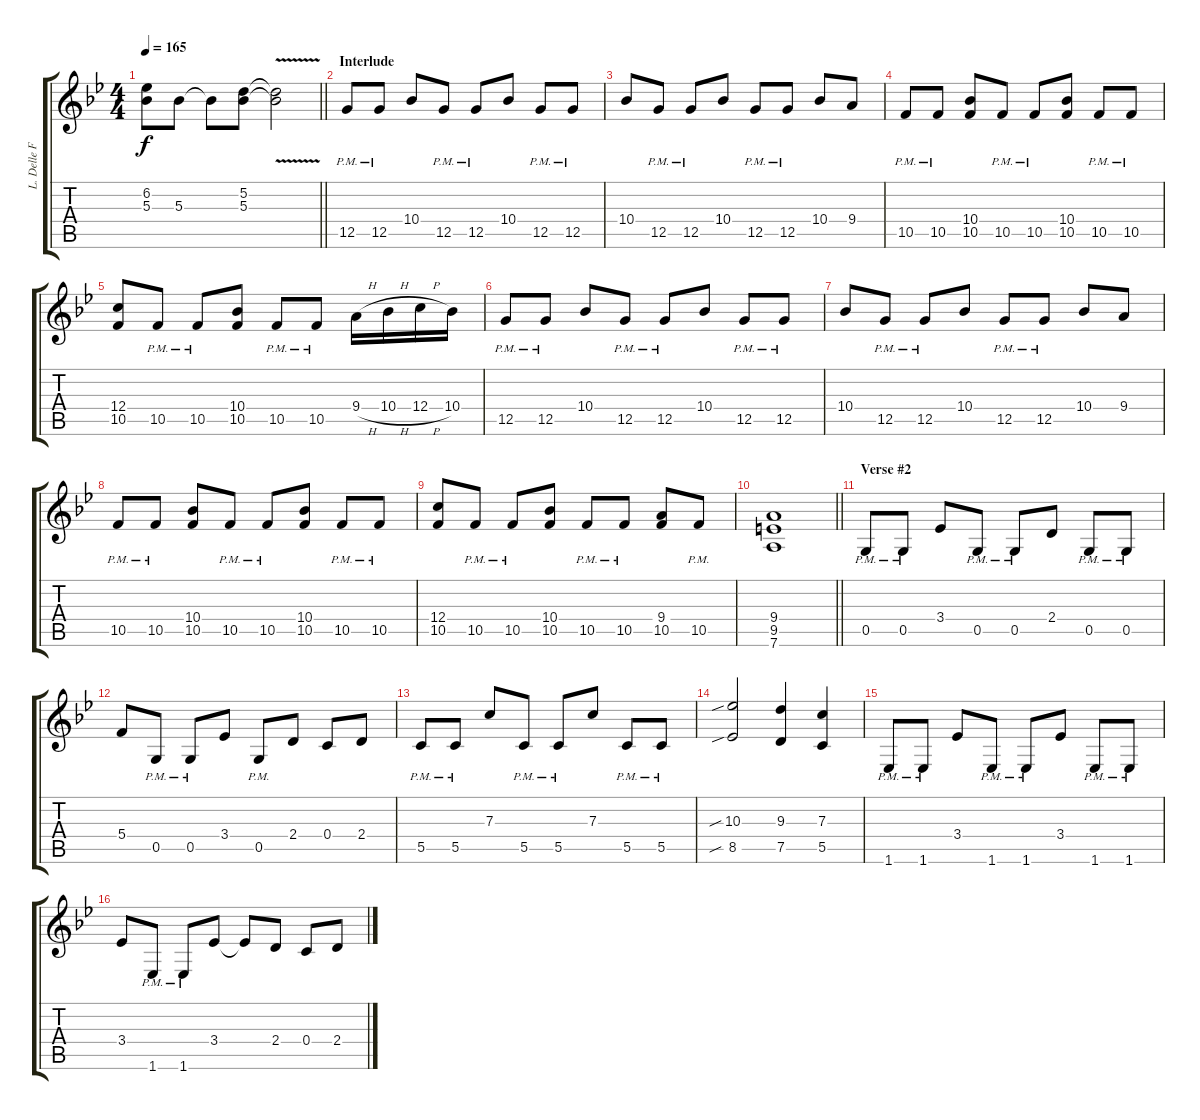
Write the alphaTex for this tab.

\track ("L. Delle Fave (Dist. Guitar R)" "L. Delle F") {instrument overdrivenguitar}
\staff {score tabs}
\tuning (D4 A3 F3 C3 G2 D2) {hide}
\ts (4 4)
\tempo 165
\clef g2
\barLineRight lightlight
\ks gminor
(6.2{t} 5.3{t}).8{dy f} 5.3.8 5.3{t}.8 (5.2 5.3).8 (5.2{v t} 5.3{v t}).2 |
\section ("" "Interlude")
12.5{pm}.8 12.5{pm}.8 10.4.8 12.5{pm}.8 12.5{pm}.8 10.4.8 12.5{pm}.8 12.5{pm}.8 |
10.4.8 12.5{pm}.8 12.5{pm}.8 10.4.8 12.5{pm}.8 12.5{pm}.8 10.4.8 9.4.8 |
10.5{pm}.8 10.5{pm}.8 (10.4 10.5).8 10.5{pm}.8 10.5{pm}.8 (10.4 10.5).8 10.5{pm}.8 10.5{pm}.8 |
(12.4 10.5).8 10.5{pm}.8 10.5{pm}.8 (10.4 10.5).8 10.5{pm}.8 10.5{pm}.8 9.4{h}.16 10.4{h}.16 12.4{h}.16 10.4.16 |
12.5{pm}.8 12.5{pm}.8 10.4.8 12.5{pm}.8 12.5{pm}.8 10.4.8 12.5{pm}.8 12.5{pm}.8 |
10.4.8 12.5{pm}.8 12.5{pm}.8 10.4.8 12.5{pm}.8 12.5{pm}.8 10.4.8 9.4.8 |
10.5{pm}.8 10.5{pm}.8 (10.4 10.5).8 10.5{pm}.8 10.5{pm}.8 (10.4 10.5).8 10.5{pm}.8 10.5{pm}.8 |
(12.4 10.5).8 10.5{pm}.8 10.5{pm}.8 (10.4 10.5).8 10.5{pm}.8 10.5{pm}.8 (9.4 10.5).8 10.5{pm}.8 |
\barLineRight lightlight
(9.4 9.5 7.6).1 |
\section ("" "Verse #2")
0.5{pm}.8 0.5{pm}.8 3.4.8 0.5{pm}.8 0.5{pm}.8 2.4.8 0.5{pm}.8 0.5{pm}.8 |
5.4.8 0.5{pm}.8 0.5{pm}.8 3.4.8 0.5{pm}.8 2.4.8 0.4.8 2.4.8 |
5.5{pm}.8 5.5{pm}.8 7.3.8 5.5{pm}.8 5.5{pm}.8 7.3.8 5.5{pm}.8 5.5{pm}.8 |
(10.3{sib} 8.5{sib}).2 (9.3 7.5).4 (7.3 5.5).4 |
1.6{pm}.8 1.6{pm}.8 3.4.8 1.6{pm}.8 1.6{pm}.8 3.4.8 1.6{pm}.8 1.6{pm}.8 |
3.4.8 1.6{pm}.8 1.6{pm}.8 3.4.8 3.4{t}.8 2.4.8 0.4.8 2.4.8
